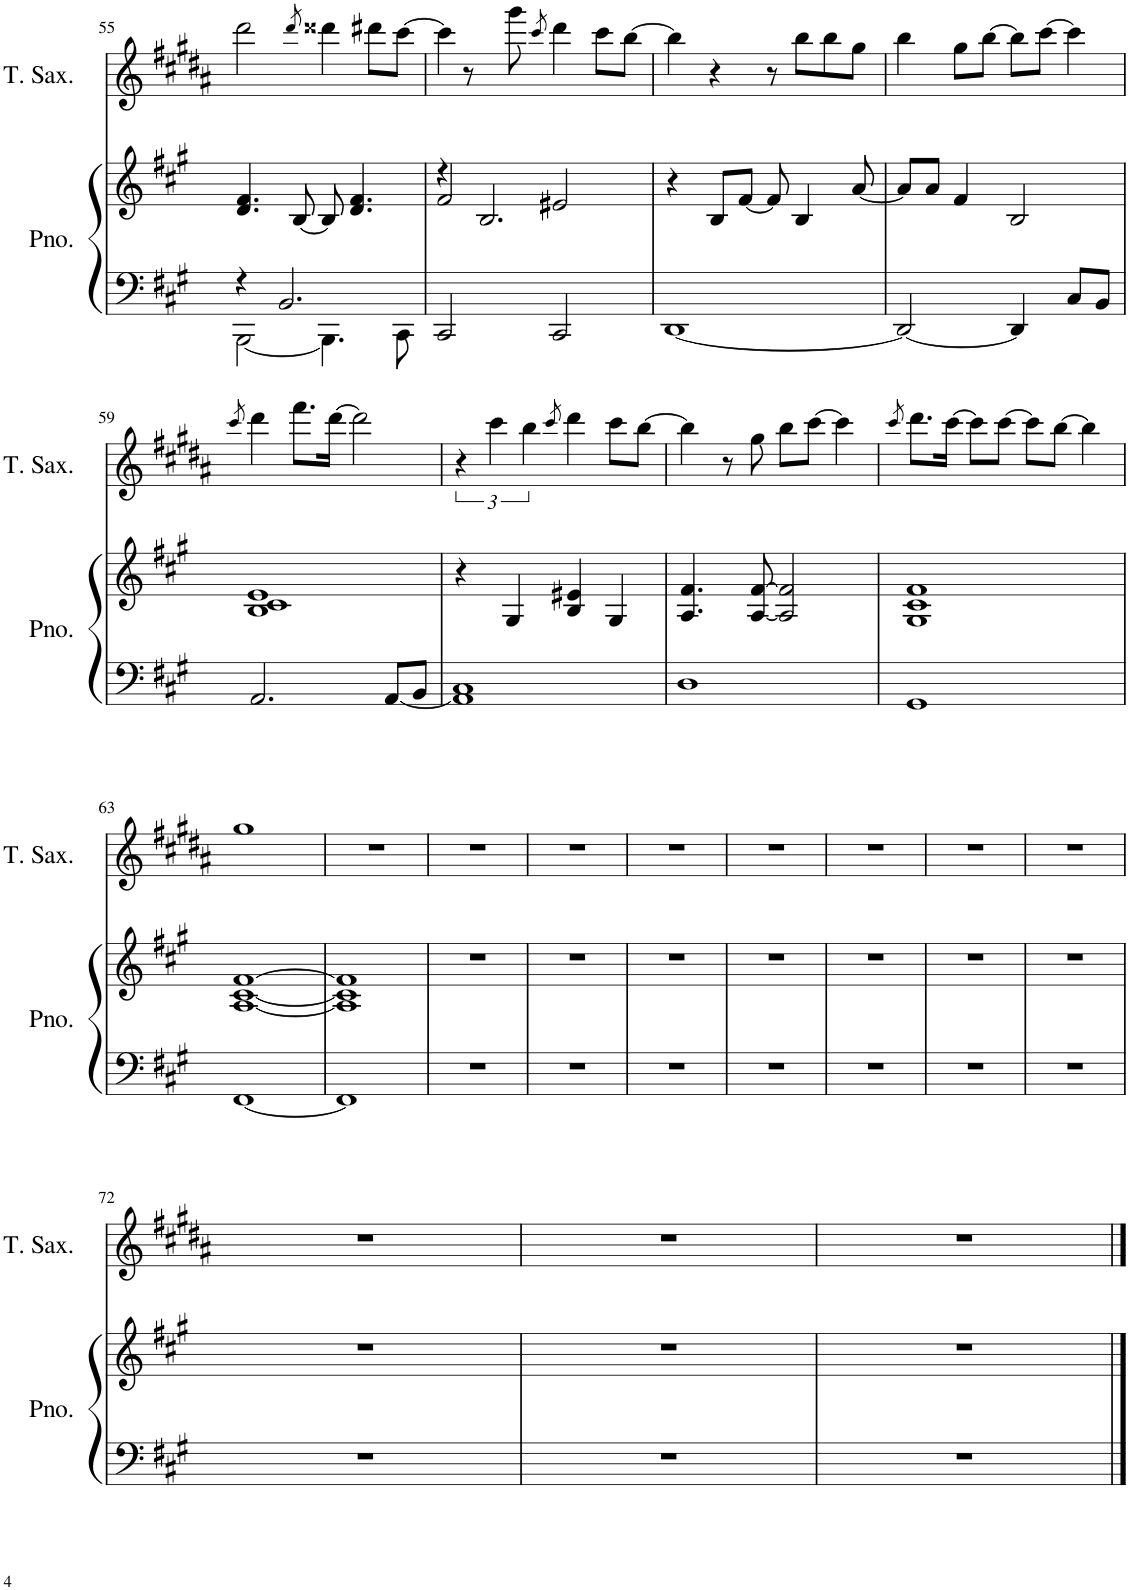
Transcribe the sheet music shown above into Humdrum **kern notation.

**kern	**kern	**kern
*part2	*part2	*part1
*staff3	*staff2	*staff1
*I"Piano	*	*I"Tenor Saxophone
*I'Pno.	*	*I'T. Sax.
!!LO:PB:g=z
*clefF4	*clefG2	*clefG2
*	*	*Trd8c14
*k[f#c#g#]	*k[f#c#g#]	*k[f#c#g#d#a#]
*M4/4	*M4/4	*M4/4
=55	=55	=55
*^	*	*
4r	[2BBB\	4.d/ 4.f#/	2ddd#\
2.BB/	.	.	.
.	.	[8B/	.
.	.	.	8qddd#/
.	4.BBB\]	8B/]	4ddd##X\
.	.	4.d/ 4.f#/	.
.	.	.	8ddd#X\L
.	8CC#\	.	[8ccc#\J
*v	*v	*	*
=56	=56	=56
*	*^	*
2CC#/	4r	2f#/	4ccc#\]
.	2.B/	.	8r
.	.	.	8ggg#\
.	.	.	8qccc#/
2CC#/	.	2e#X/	4ddd#\
.	.	.	8ccc#\L
.	.	.	[8bb\J
*	*v	*v	*
=57	=57	=57
[1DD	4r	4bb\]
.	8B/L	4r
.	[8f#/J	.
.	8f#/]	8r
.	4B/	8bb\L
.	.	8bb\
.	[8a/	8gg#\J
=58	=58	=58
2DD/_	8a/L]	4bb\
.	8a/J	.
.	4f#/	8gg#\L
.	.	[8bb\J
4DD/]	2B/	8bb\L]
.	.	[8ccc#\J
8C#/L	.	4ccc#\]
8BB/J	.	.
!!LO:LB:g=z
=59	=59	=59
.	.	8qccc#/
2.AA/	1B 1c# 1e	4ddd#\
.	.	8.fff#\L
.	.	[16ddd#\Jk
.	.	2ddd#\]
[8AA/L	.	.
8BB/J	.	.
=60	=60	=60
1AA] 1C#	4r	6r
.	.	6ccc#\
.	4G#/	.
.	.	6bb\
.	.	8qccc#/
.	4B/ 4e#X/	4ddd#\
.	4G#/	8ccc#\L
.	.	[8bb\J
=61	=61	=61
1D	4.A/ 4.f#/	4bb\]
.	.	8r
.	[8A/ [8f#/	8gg#\
.	2A/] 2f#/]	8bb\L
.	.	[8ccc#\J
.	.	4ccc#\]
=62	=62	=62
.	.	8qccc#/
1GG#	1G# 1c# 1f#	8.ddd#\L
.	.	[16ccc#\Jk
.	.	8ccc#\L]
.	.	[8ccc#\J
.	.	8ccc#\L]
.	.	[8bb\J
.	.	4bb\]
!!LO:LB:g=z
=63	=63	=63
[1FF#	[1A [1c# [1f#	1gg#
=64	=64	=64
1FF#]	1A] 1c#] 1f#]	1r
=65	=65	=65
1r	1r	1r
=66	=66	=66
1r	1r	1r
=67	=67	=67
1r	1r	1r
=68	=68	=68
1r	1r	1r
=69	=69	=69
1r	1r	1r
=70	=70	=70
1r	1r	1r
=71	=71	=71
1r	1r	1r
!!LO:LB:g=z
=72	=72	=72
1r	1r	1r
=73	=73	=73
1r	1r	1r
=74	=74	=74
1r	1r	1r
==	==	==
*-	*-	*-
